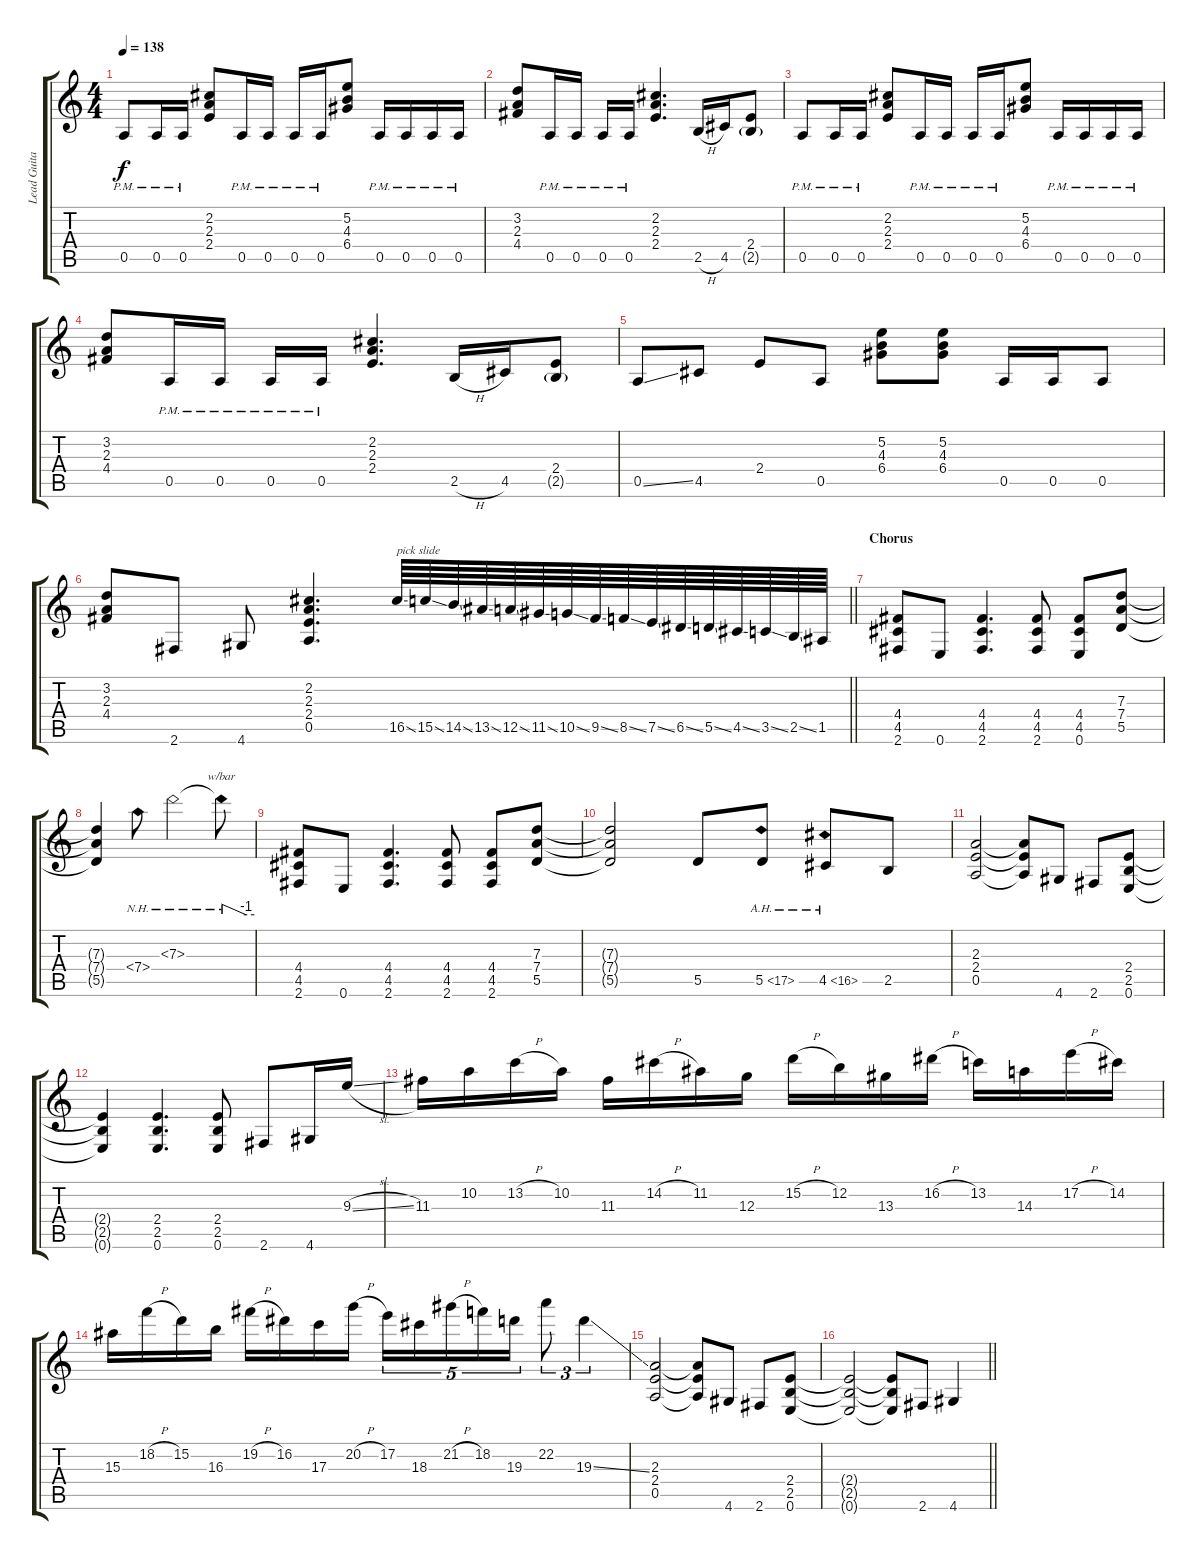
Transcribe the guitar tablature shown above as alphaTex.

\track ("Lead Guitar" "Lead Guita") {instrument distortionguitar}
\staff {score tabs}
\tuning (E4 B3 G3 D3 A2 E2) {hide}
\ts (4 4)
\tempo 138
\clef g2
\ks c
0.5{pm}.8{dy f} 0.5{pm}.16 0.5{pm}.16 (2.2 2.3 2.4).8 0.5{pm}.16 0.5{pm}.16 0.5{pm}.16 0.5{pm}.16 (5.2 4.3 6.4).8 0.5{pm}.16 0.5{pm}.16 0.5{pm}.16 0.5{pm}.16 |
(3.2 2.3 4.4).8 0.5{pm}.16 0.5{pm}.16 0.5{pm}.16 0.5{pm}.16 (2.2 2.3 2.4).4{d} 2.5{h}.16 4.5.16 (2.4 2.5{g}).8 |
0.5{pm}.8 0.5{pm}.16 0.5{pm}.16 (2.2 2.3 2.4).8 0.5{pm}.16 0.5{pm}.16 0.5{pm}.16 0.5{pm}.16 (5.2 4.3 6.4).8 0.5{pm}.16 0.5{pm}.16 0.5{pm}.16 0.5{pm}.16 |
(3.2 2.3 4.4).8 0.5{pm}.16 0.5{pm}.16 0.5{pm}.16 0.5{pm}.16 (2.2 2.3 2.4).4{d} 2.5{h}.16 4.5.16 (2.4 2.5{g}).8 |
0.5{ss}.8 4.5.8 2.4.8 0.5.8 (5.2 4.3 6.4).8 (5.2 4.3 6.4).8 0.5.16 0.5.16 0.5.8 |
\barLineRight lightlight
(3.2 2.3 4.4).8 2.6.8 4.6.8 (2.2 2.3 2.4 0.5).4{d} 16.5{ss}.64{txt "pick slide"} 15.5{ss}.64 14.5{ss}.64 13.5{ss}.64 12.5{ss}.64 11.5{ss}.64 10.5{ss}.64 9.5{ss}.64 8.5{ss}.64 7.5{ss}.64 6.5{ss}.64 5.5{ss}.64 4.5{ss}.64 3.5{ss}.64 2.5{ss}.64 1.5.64 |
\section ("" "Chorus")
(4.4 4.5 2.6).8 0.6.8 (4.4 4.5 2.6).4{d} (4.4 4.5 2.6).8 (4.4 4.5 0.6).8 (7.3 7.4 5.5).8 |
(7.3{t} 7.4{t} 5.5{t}).4 7.4{nh}.8 7.3{nh}.2 7.3{nh t}.8{tbe (custom default 0 0 45 -4 60 -4)} |
(4.4 4.5 2.6).8 0.6.8 (4.4 4.5 2.6).4{d} (4.4 4.5 2.6).8 (4.4 4.5 2.6).8 (7.3 7.4 5.5).8 |
(7.3{t} 7.4{t} 5.5{t}).2 5.5.8 5.5{ah 12}.8 4.5{ah 12}.8 2.5.8 |
(2.3 2.4 0.5).2 (2.3{t} 2.4{t} 0.5{t}).8 4.6.8 2.6.8 (2.4 2.5 0.6).8 |
(2.4{t} 2.5{t} 0.6{t}).4 (2.4 2.5 0.6).4{d} (2.4 2.5 0.6).8 2.6.8 4.6.16 9.3{sl}.16 |
11.3.16 10.2.16 13.2{h}.16 10.2.16 11.3.16 14.2{h}.16 11.2.16 12.3.16 15.2{h}.16 12.2.16 13.3.16 16.2{h}.16 13.2.16 14.3.16 17.2{h}.16 14.2.16 |
15.3.16 18.2{h}.16 15.2.16 16.3.16 19.2{h}.16 16.2.16 17.3.16 20.2{h}.16 17.2.16{tu (5 4)} 18.3.16{tu (5 4)} 21.2{h}.16{tu (5 4)} 18.2.16{tu (5 4)} 19.3.16{tu (5 4)} 22.2.8{tu (3 2)} 19.3{ss}.4{tu (3 2)} |
(2.3 2.4 0.5).2 (2.3{t} 2.4{t} 0.5{t}).8 4.6.8 2.6.8 (2.4 2.5 0.6).8 |
\barLineRight lightlight
(2.4{t} 2.5{t} 0.6{t}).2 (2.4{t} 2.5{t} 0.6{t}).8 2.6.8 4.6.4
